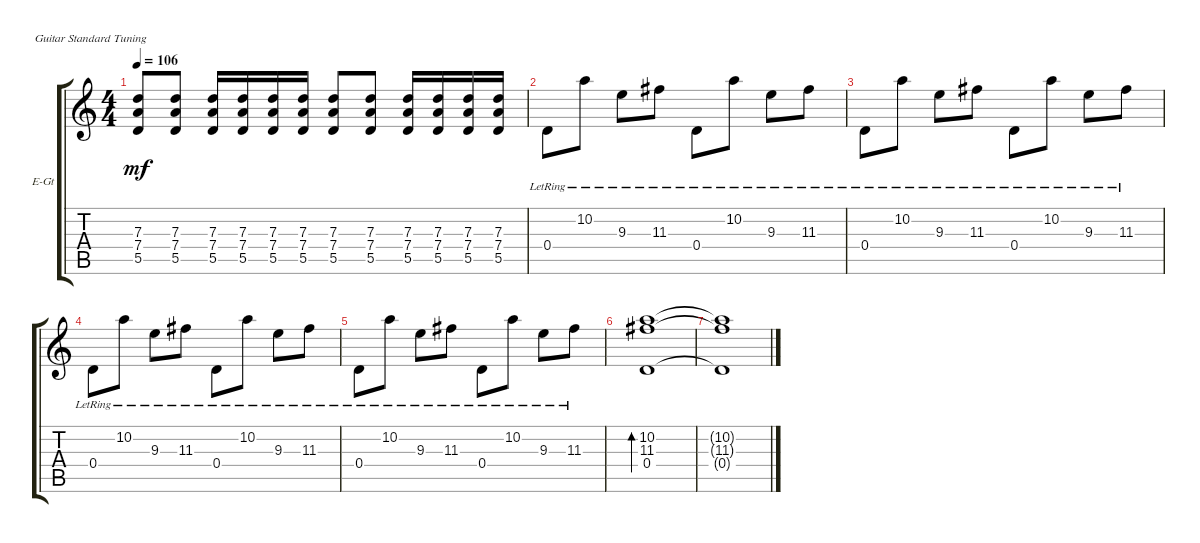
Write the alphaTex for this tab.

\defaultSystemsLayout 4
\bracketExtendMode groupsimilarinstruments
\firstSystemTrackNameOrientation horizontal
\otherSystemsTrackNameOrientation horizontal
\track ("Lead Guitar" "E-Gt") {mute instrument distortionguitar}
\staff {score tabs}
\tuning (E4 B3 G3 D3 A2 E2)
\ts (4 4)
\tempo 106
\clef g2
\ks c
(5.5 7.4 7.3).8{dy mf} (5.5 7.3 7.4).8 (5.5 7.4 7.3).16 (5.5 7.3 7.4).16 (5.5 7.4 7.3).16 (5.5 7.3 7.4).16 (5.5 7.4 7.3).8 (5.5 7.3 7.4).8 (5.5 7.4 7.3).16 (5.5 7.3 7.4).16 (5.5 7.4 7.3).16 (5.5 7.4 7.3).16 |
0.4{lr}.8 10.2{lr}.8 9.3{lr}.8 11.3{lr}.8 0.4{lr}.8 10.2{lr}.8 9.3{lr}.8 11.3{lr}.8 |
0.4{lr}.8 10.2{lr}.8 9.3{lr}.8 11.3{lr}.8 0.4{lr}.8 10.2{lr}.8 9.3{lr}.8 11.3{lr}.8 |
0.4{lr}.8 10.2{lr}.8 9.3{lr}.8 11.3{lr}.8 0.4{lr}.8 10.2{lr}.8 9.3{lr}.8 11.3{lr}.8 |
0.4{lr}.8 10.2{lr}.8 9.3{lr}.8 11.3{lr}.8 0.4{lr}.8 10.2{lr}.8 9.3{lr}.8 11.3{lr}.8 |
(10.2 11.3 0.4).1{bd 237} |
(10.2{t} 11.3{t} 0.4{t}).1
